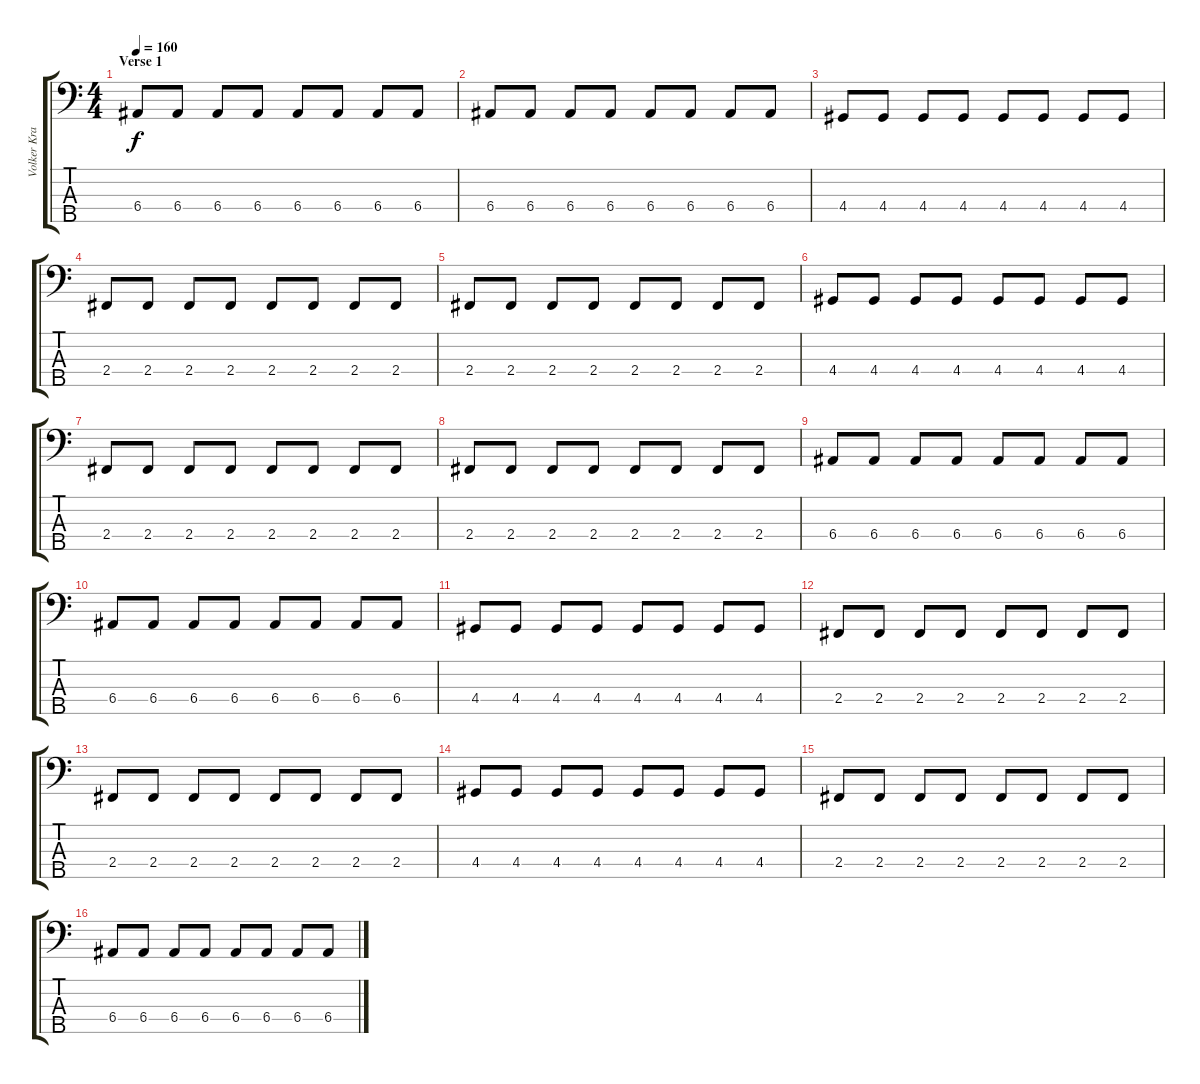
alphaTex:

\track ("Volker Krawczak - Bass" "Volker Kra") {instrument electricbasspick}
\staff {score tabs}
\tuning (G2 D2 A1 E1 B0) {hide}
\ts (4 4)
\section ("" "Verse 1")
\tempo 160
\clef f4
\ks c
6.4.8{dy f} 6.4.8 6.4.8 6.4.8 6.4.8 6.4.8 6.4.8 6.4.8 |
6.4.8 6.4.8 6.4.8 6.4.8 6.4.8 6.4.8 6.4.8 6.4.8 |
4.4.8 4.4.8 4.4.8 4.4.8 4.4.8 4.4.8 4.4.8 4.4.8 |
2.4.8 2.4.8 2.4.8 2.4.8 2.4.8 2.4.8 2.4.8 2.4.8 |
2.4.8 2.4.8 2.4.8 2.4.8 2.4.8 2.4.8 2.4.8 2.4.8 |
4.4.8 4.4.8 4.4.8 4.4.8 4.4.8 4.4.8 4.4.8 4.4.8 |
2.4.8 2.4.8 2.4.8 2.4.8 2.4.8 2.4.8 2.4.8 2.4.8 |
2.4.8 2.4.8 2.4.8 2.4.8 2.4.8 2.4.8 2.4.8 2.4.8 |
6.4.8 6.4.8 6.4.8 6.4.8 6.4.8 6.4.8 6.4.8 6.4.8 |
6.4.8 6.4.8 6.4.8 6.4.8 6.4.8 6.4.8 6.4.8 6.4.8 |
4.4.8 4.4.8 4.4.8 4.4.8 4.4.8 4.4.8 4.4.8 4.4.8 |
2.4.8 2.4.8 2.4.8 2.4.8 2.4.8 2.4.8 2.4.8 2.4.8 |
2.4.8 2.4.8 2.4.8 2.4.8 2.4.8 2.4.8 2.4.8 2.4.8 |
4.4.8 4.4.8 4.4.8 4.4.8 4.4.8 4.4.8 4.4.8 4.4.8 |
2.4.8 2.4.8 2.4.8 2.4.8 2.4.8 2.4.8 2.4.8 2.4.8 |
6.4.8 6.4.8 6.4.8 6.4.8 6.4.8 6.4.8 6.4.8 6.4.8
